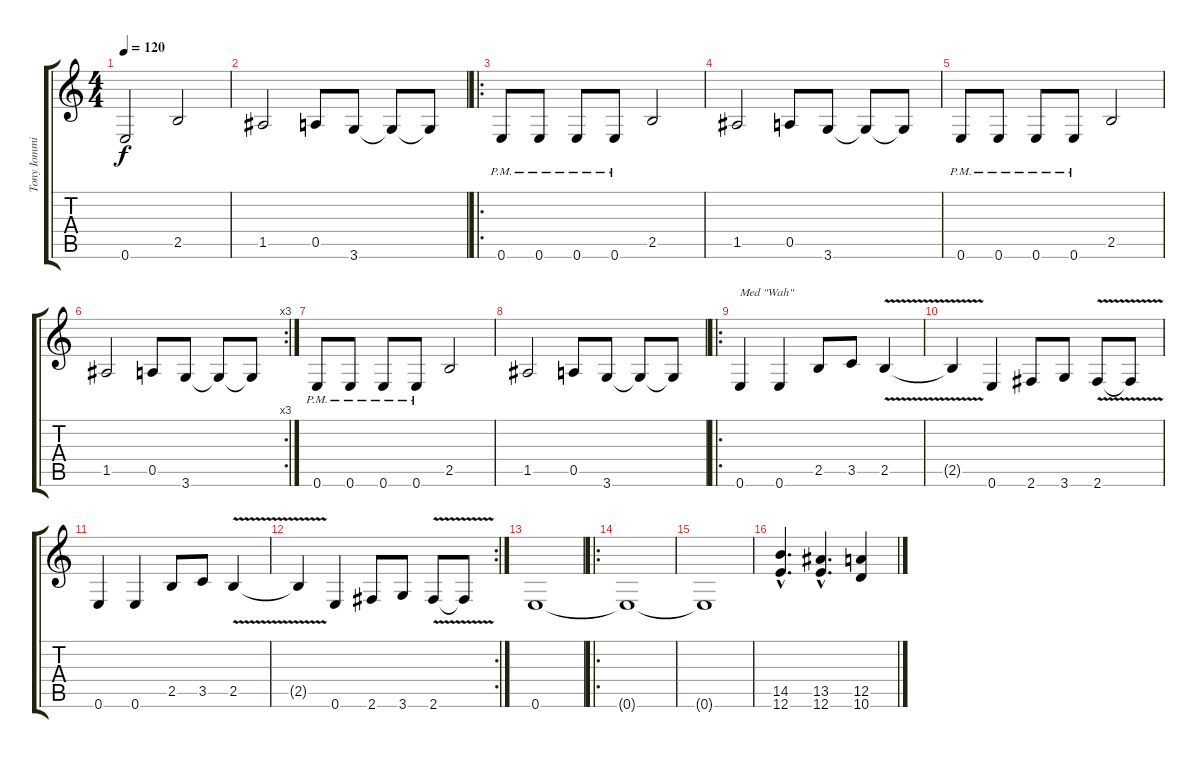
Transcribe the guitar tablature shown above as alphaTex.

\track ("Tony Iommi" "Tony Iommi") {instrument overdrivenguitar}
\staff {score tabs}
\tuning (E4 B3 G3 D3 A2 E2) {hide}
\ts (4 4)
\tempo 120
\clef g2
\ks c
0.6.2{dy f} 2.5.2 |
1.5.2 0.5.8 3.6.8 3.6{t}.8 3.6{t}.8 |
\ro
0.6{pm}.8 0.6{pm}.8 0.6{pm}.8 0.6{pm}.8 2.5.2 |
1.5.2 0.5.8 3.6.8 3.6{t}.8 3.6{t}.8 |
0.6{pm}.8 0.6{pm}.8 0.6{pm}.8 0.6{pm}.8 2.5.2 |
\rc 3
1.5.2 0.5.8 3.6.8 3.6{t}.8 3.6{t}.8 |
0.6{pm}.8 0.6{pm}.8 0.6{pm}.8 0.6{pm}.8 2.5.2 |
1.5.2 0.5.8 3.6.8 3.6{t}.8 3.6{t}.8 |
\ro
0.6.4{txt "Med \"Wah\""} 0.6.4 2.5.8 3.5.8 2.5{v}.4 |
2.5{t}.4 0.6.4 2.6.8 3.6.8 2.6{v}.8 2.6{t}.8 |
0.6.4 0.6.4 2.5.8 3.5.8 2.5{v}.4 |
\rc 2
2.5{t}.4 0.6.4 2.6.8 3.6.8 2.6{v}.8 2.6{t}.8 |
0.6.1 |
\ro
0.6{t}.1 |
0.6{t}.1 |
(14.5{hac} 12.6{hac}).4{d} (13.5{hac} 12.6{hac}).4{d} (12.5 10.6).4
